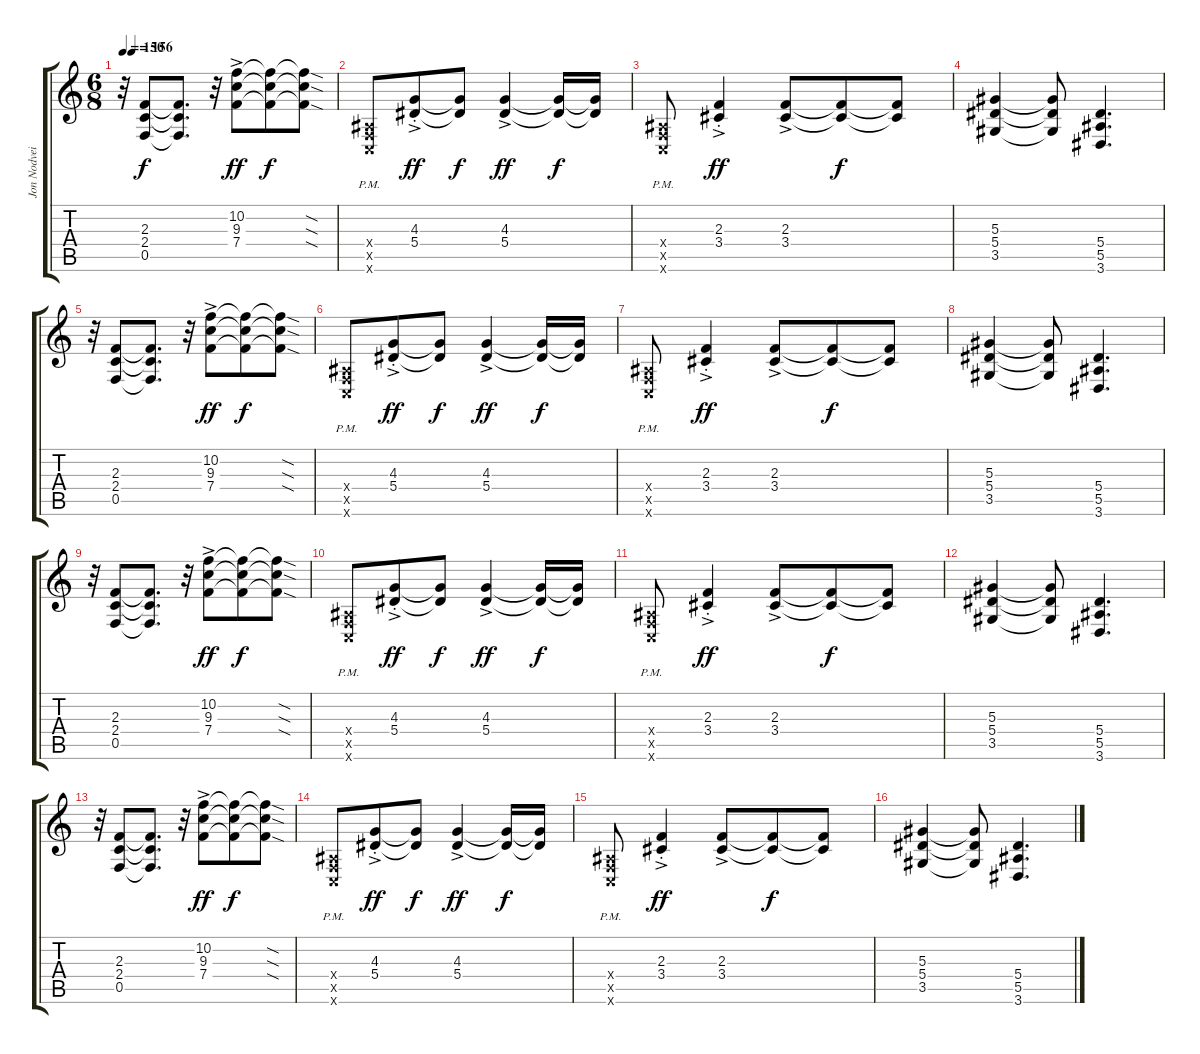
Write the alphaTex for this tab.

\track ("Jon Nodveidt (Rhythm 1)" "Jon Nodvei") {instrument distortionguitar}
\staff {score tabs}
\tuning (C4 G3 Eb3 Bb2 F2 C2) {hide}
\ts (6 8)
\tempo 150
\tempo (156 0.041666666666666664)
\clef g2
\ks c
r.32{dy ff} (2.3 2.4 0.5).8{dy f} (2.3{t} 2.4{t} 0.5{t}).8{d} r.32 (10.2{ac} 9.3{ac} 7.4{ac}).8{dy ff} (10.2{t} 9.3{t} 7.4{t}).8{dy f} (10.2{sod t} 9.3{sod t} 7.4{sod t}).8 |
(0.4{pm x} 0.5{pm x} 0.6{pm x}).8 (4.3{st} 5.4{ac st}).8{dy ff} (4.3{t} 5.4{t}).8{dy f} (4.3{ac} 5.4{ac}).4{dy ff} (4.3{t} 5.4{t}).16{dy f} (4.3{t} 5.4{t}).16 |
(0.4{pm x} 0.5{pm x} 0.6{pm x}).8 (2.3{st} 3.4{ac st}).4{dy ff} (2.3{ac} 3.4{ac}).8 (2.3{t} 3.4{t}).8{dy f} (2.3{t} 3.4{t}).8 |
(5.3 5.4 3.5).4 (5.3{t} 5.4{t} 3.5{t}).8 (5.4 5.5 3.6).4{d} |
r.32 (2.3 2.4 0.5).8 (2.3{t} 2.4{t} 0.5{t}).8{d} r.32 (10.2{ac} 9.3{ac} 7.4{ac}).8{dy ff} (10.2{t} 9.3{t} 7.4{t}).8{dy f} (10.2{sod t} 9.3{sod t} 7.4{sod t}).8 |
(0.4{pm x} 0.5{pm x} 0.6{pm x}).8 (4.3{st} 5.4{ac st}).8{dy ff} (4.3{t} 5.4{t}).8{dy f} (4.3{ac} 5.4{ac}).4{dy ff} (4.3{t} 5.4{t}).16{dy f} (4.3{t} 5.4{t}).16 |
(0.4{pm x} 0.5{pm x} 0.6{pm x}).8 (2.3{st} 3.4{ac st}).4{dy ff} (2.3{ac} 3.4{ac}).8 (2.3{t} 3.4{t}).8{dy f} (2.3{t} 3.4{t}).8 |
(5.3 5.4 3.5).4 (5.3{t} 5.4{t} 3.5{t}).8 (5.4 5.5 3.6).4{d} |
r.32 (2.3 2.4 0.5).8 (2.3{t} 2.4{t} 0.5{t}).8{d} r.32 (10.2{ac} 9.3{ac} 7.4{ac}).8{dy ff} (10.2{t} 9.3{t} 7.4{t}).8{dy f} (10.2{sod t} 9.3{sod t} 7.4{sod t}).8 |
(0.4{pm x} 0.5{pm x} 0.6{pm x}).8 (4.3{st} 5.4{ac st}).8{dy ff} (4.3{t} 5.4{t}).8{dy f} (4.3{ac} 5.4{ac}).4{dy ff} (4.3{t} 5.4{t}).16{dy f} (4.3{t} 5.4{t}).16 |
(0.4{pm x} 0.5{pm x} 0.6{pm x}).8 (2.3{st} 3.4{ac st}).4{dy ff} (2.3{ac} 3.4{ac}).8 (2.3{t} 3.4{t}).8{dy f} (2.3{t} 3.4{t}).8 |
(5.3 5.4 3.5).4 (5.3{t} 5.4{t} 3.5{t}).8 (5.4 5.5 3.6).4{d} |
r.32 (2.3 2.4 0.5).8 (2.3{t} 2.4{t} 0.5{t}).8{d} r.32 (10.2{ac} 9.3{ac} 7.4{ac}).8{dy ff} (10.2{t} 9.3{t} 7.4{t}).8{dy f} (10.2{sod t} 9.3{sod t} 7.4{sod t}).8 |
(0.4{pm x} 0.5{pm x} 0.6{pm x}).8 (4.3{st} 5.4{ac st}).8{dy ff} (4.3{t} 5.4{t}).8{dy f} (4.3{ac} 5.4{ac}).4{dy ff} (4.3{t} 5.4{t}).16{dy f} (4.3{t} 5.4{t}).16 |
(0.4{pm x} 0.5{pm x} 0.6{pm x}).8 (2.3{st} 3.4{ac st}).4{dy ff} (2.3{ac} 3.4{ac}).8 (2.3{t} 3.4{t}).8{dy f} (2.3{t} 3.4{t}).8 |
(5.3 5.4 3.5).4 (5.3{t} 5.4{t} 3.5{t}).8 (5.4 5.5 3.6).4{d}
